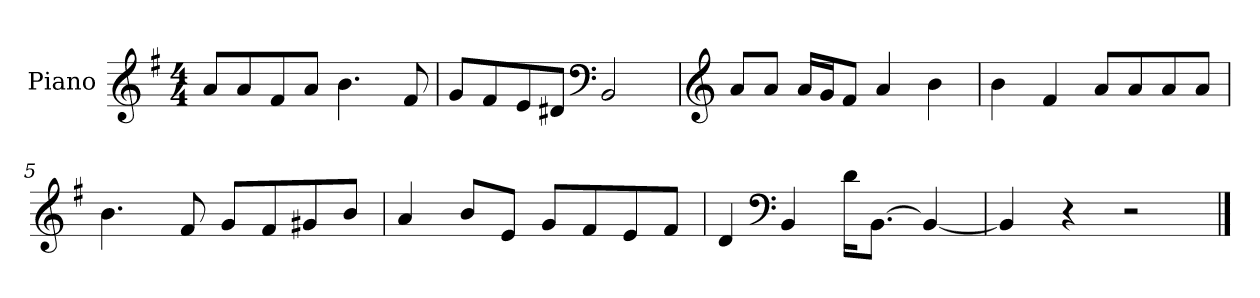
**kern
*part1
*staff1
*I"Piano
*I'P-no
*clefG2
*k[f#]
*M4/4
*MM90
=1
8a/L
8a/
8f#/
8a/J
4.b\
8f#/
=2
8g/L
8f#/
8e/
8d#X/J
*clefF4
2BB/
=3
*clefG2
8a/L
8a/J
16a/LL
16g/J
8f#/J
4a/
4b\
=4
4b\
4f#/
8a/L
8a/
8a/
8a/J
=5
4.b\
8f#/
8g/L
8f#/
8g#X/
8b/J
!!LO:LB:g=z
=6
4a/
8b/L
8e/J
8g/L
8f#/
8e/
8f#/J
=7
4d/
*clefF4
4BB/
16d\KL
[8.BB\J
4BB/_
=8
4BB/]
4r
2r
==
*-
